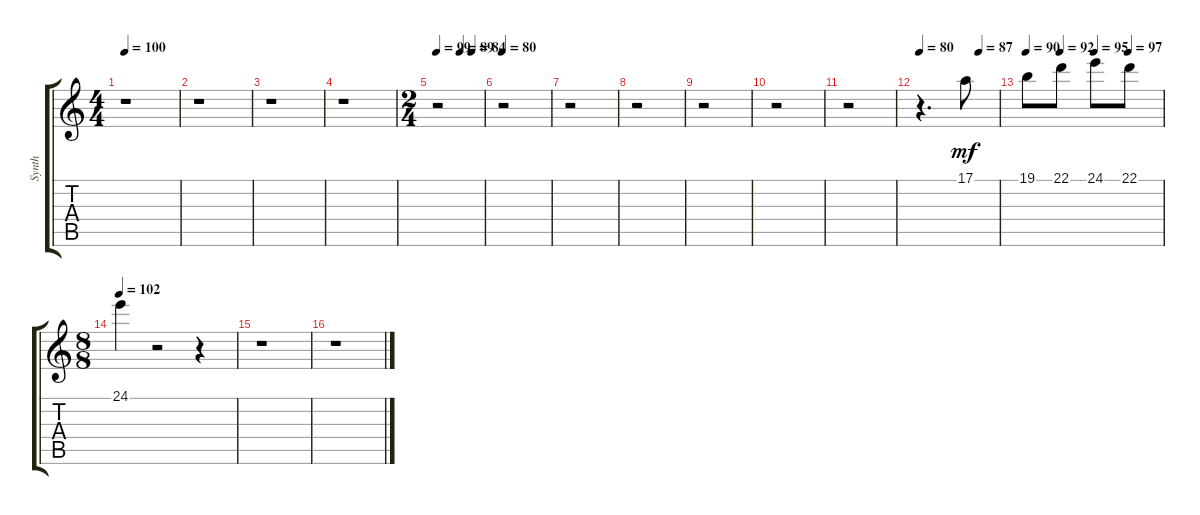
\track ("Synth" "Synth") {instrument recorder}
\staff {score tabs}
\tuning (E4 B3 G3 D3 A2 E2) {hide}
\ts (4 4)
\tempo 100
\clef g2
\ks c
r.1{dy mf} |
r.1 |
r.1 |
r.1 |
\ts (2 4)
\tempo 99
\tempo (89 0.5)
\tempo (84 0.75)
r.2 |
\tempo 80
r.2 |
r.2 |
r.2 |
r.2 |
r.2 |
r.2 |
\tempo 80
\tempo (87 0.75)
r.4{d} 17.1.8{instrument lead2sawtooth} |
\tempo 90
\tempo (92 0.25)
\tempo (95 0.5)
\tempo (97 0.75)
19.1.8 22.1.8 24.1.8 22.1.8 |
\ts (8 8)
\tempo 102
24.1.4 r.2 r.4 |
r.1 |
r.1
